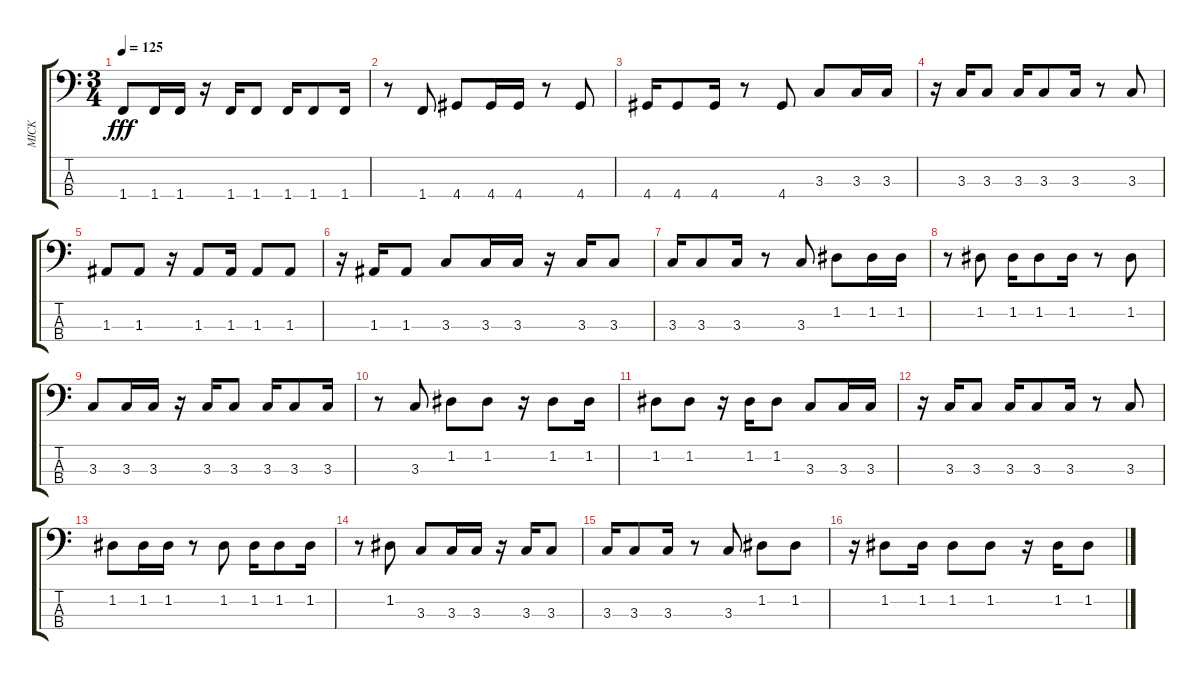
\track ("MICK" "MICK") {instrument distortionguitar}
\staff {score tabs}
\tuning (G2 D2 A1 E1) {hide}
\ts (3 4)
\tempo 125
\clef f4
\ks c
1.4.8{dy fff} 1.4.16 1.4.16 r.16 1.4.16 1.4.8 1.4.16 1.4.8 1.4.16 |
r.8 1.4.8 4.4.8 4.4.16 4.4.16 r.8 4.4.8 |
4.4.16 4.4.8 4.4.16 r.8 4.4.8 3.3.8 3.3.16 3.3.16 |
r.16 3.3.16 3.3.8 3.3.16 3.3.8 3.3.16 r.8 3.3.8 |
1.3.8 1.3.8 r.16 1.3.8 1.3.16 1.3.8 1.3.8 |
r.16 1.3.16 1.3.8 3.3.8 3.3.16 3.3.16 r.16 3.3.16 3.3.8 |
3.3.16 3.3.8 3.3.16 r.8 3.3.8 1.2.8 1.2.16 1.2.16 |
r.8 1.2.8 1.2.16 1.2.8 1.2.16 r.8 1.2.8 |
3.3.8 3.3.16 3.3.16 r.16 3.3.16 3.3.8 3.3.16 3.3.8 3.3.16 |
r.8 3.3.8 1.2.8 1.2.8 r.16 1.2.8 1.2.16 |
1.2.8 1.2.8 r.16 1.2.16 1.2.8 3.3.8 3.3.16 3.3.16 |
r.16 3.3.16 3.3.8 3.3.16 3.3.8 3.3.16 r.8 3.3.8 |
1.2.8 1.2.16 1.2.16 r.8 1.2.8 1.2.16 1.2.8 1.2.16 |
r.8 1.2.8 3.3.8 3.3.16 3.3.16 r.16 3.3.16 3.3.8 |
3.3.16 3.3.8 3.3.16 r.8 3.3.8 1.2.8 1.2.8 |
r.16 1.2.8 1.2.16 1.2.8 1.2.8 r.16 1.2.16 1.2.8
